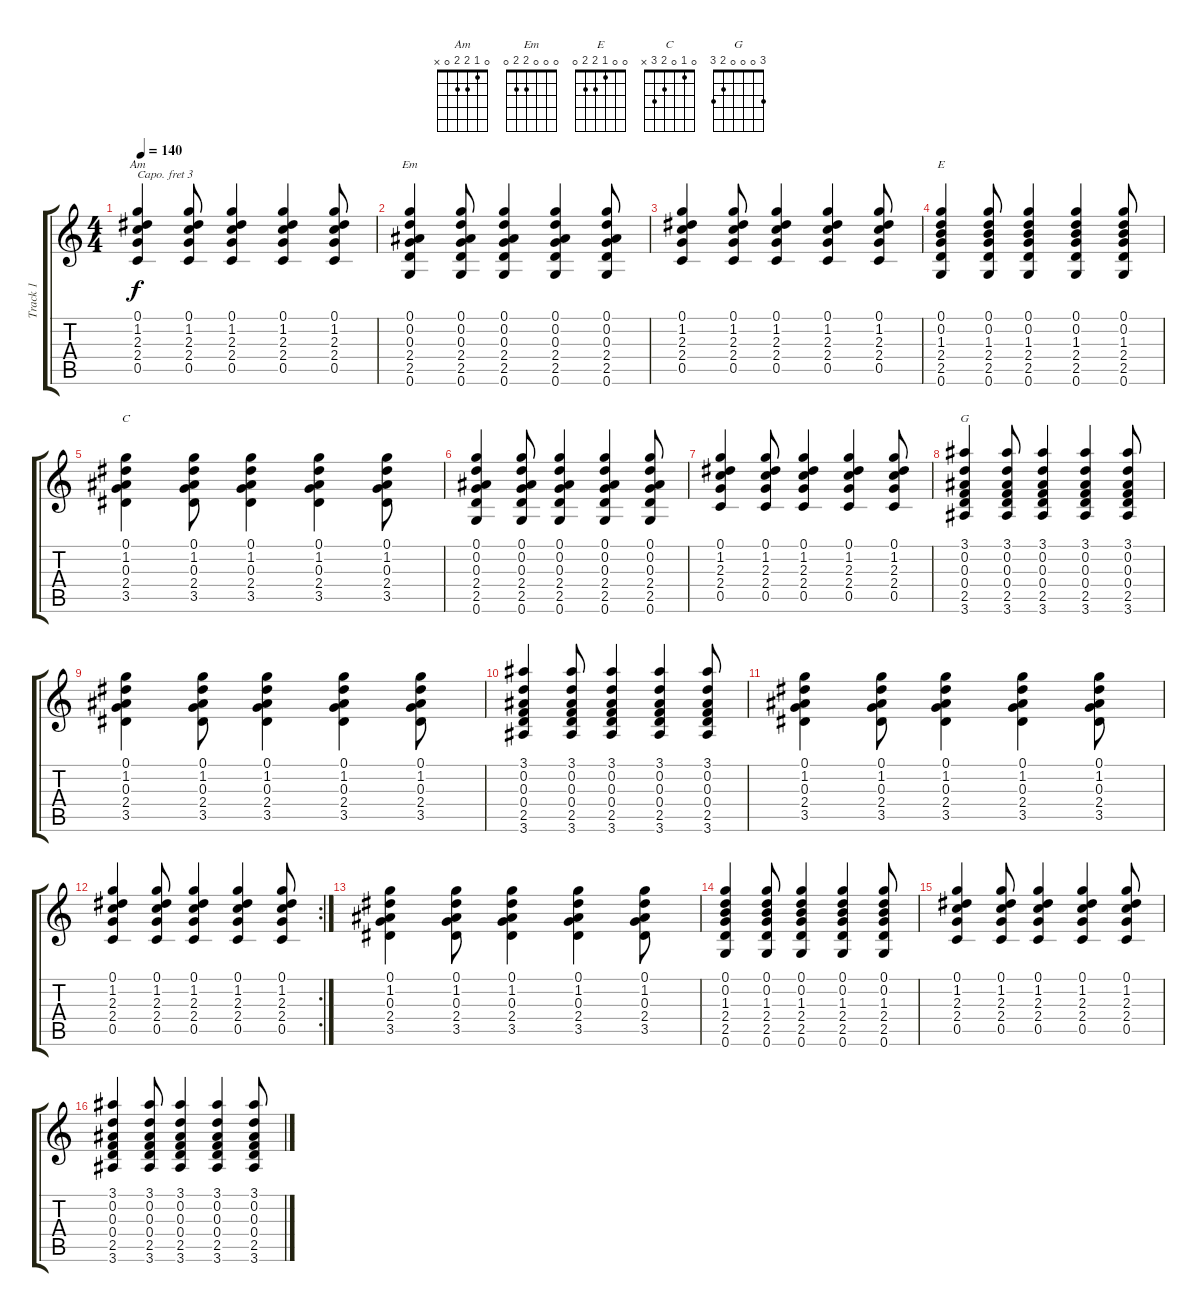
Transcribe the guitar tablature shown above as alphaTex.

\track ("Track 1" "Track 1") {instrument acousticguitarsteel}
\staff {score tabs}
\capo 3
\tuning (E4 B3 G3 D3 A2 E2) {hide}
\chord ("Am" 0 1 2 2 0 x)
\chord ("Em" 0 0 0 2 2 0)
\chord ("E" 0 0 1 2 2 0)
\chord ("C" 0 1 0 2 3 x)
\chord ("G" 3 0 0 0 2 3)
\ts (4 4)
\tempo 140
\clef g2
\ks c
(0.1 1.2 2.3 2.4 0.5).4{ch "Am" dy f} (0.1 1.2 2.3 2.4 0.5).8 (0.1 1.2 2.3 2.4 0.5).4 (0.1 1.2 2.3 2.4 0.5).4 (0.1 1.2 2.3 2.4 0.5).8 |
(0.1 0.2 0.3 2.4 2.5 0.6).4{ch "Em"} (0.1 0.2 0.3 2.4 2.5 0.6).8 (0.1 0.2 0.3 2.4 2.5 0.6).4 (0.1 0.2 0.3 2.4 2.5 0.6).4 (0.1 0.2 0.3 2.4 2.5 0.6).8 |
(0.1 1.2 2.3 2.4 0.5).4 (0.1 1.2 2.3 2.4 0.5).8 (0.1 1.2 2.3 2.4 0.5).4 (0.1 1.2 2.3 2.4 0.5).4 (0.1 1.2 2.3 2.4 0.5).8 |
(0.1 0.2 1.3 2.4 2.5 0.6).4{ch "E"} (0.1 0.2 1.3 2.4 2.5 0.6).8 (0.1 0.2 1.3 2.4 2.5 0.6).4 (0.1 0.2 1.3 2.4 2.5 0.6).4 (0.1 0.2 1.3 2.4 2.5 0.6).8 |
(0.1 1.2 0.3 2.4 3.5).4{ch "C"} (0.1 1.2 0.3 2.4 3.5).8 (0.1 1.2 0.3 2.4 3.5).4 (0.1 1.2 0.3 2.4 3.5).4 (0.1 1.2 0.3 2.4 3.5).8 |
(0.1 0.2 0.3 2.4 2.5 0.6).4 (0.1 0.2 0.3 2.4 2.5 0.6).8 (0.1 0.2 0.3 2.4 2.5 0.6).4 (0.1 0.2 0.3 2.4 2.5 0.6).4 (0.1 0.2 0.3 2.4 2.5 0.6).8 |
(0.1 1.2 2.3 2.4 0.5).4 (0.1 1.2 2.3 2.4 0.5).8 (0.1 1.2 2.3 2.4 0.5).4 (0.1 1.2 2.3 2.4 0.5).4 (0.1 1.2 2.3 2.4 0.5).8 |
(3.1 0.2 0.3 0.4 2.5 3.6).4{ch "G"} (3.1 0.2 0.3 0.4 2.5 3.6).8 (3.1 0.2 0.3 0.4 2.5 3.6).4 (3.1 0.2 0.3 0.4 2.5 3.6).4 (3.1 0.2 0.3 0.4 2.5 3.6).8 |
(0.1 1.2 0.3 2.4 3.5).4 (0.1 1.2 0.3 2.4 3.5).8 (0.1 1.2 0.3 2.4 3.5).4 (0.1 1.2 0.3 2.4 3.5).4 (0.1 1.2 0.3 2.4 3.5).8 |
(3.1 0.2 0.3 0.4 2.5 3.6).4 (3.1 0.2 0.3 0.4 2.5 3.6).8 (3.1 0.2 0.3 0.4 2.5 3.6).4 (3.1 0.2 0.3 0.4 2.5 3.6).4 (3.1 0.2 0.3 0.4 2.5 3.6).8 |
(0.1 1.2 0.3 2.4 3.5).4 (0.1 1.2 0.3 2.4 3.5).8 (0.1 1.2 0.3 2.4 3.5).4 (0.1 1.2 0.3 2.4 3.5).4 (0.1 1.2 0.3 2.4 3.5).8 |
\rc 2
(0.1 1.2 2.3 2.4 0.5).4 (0.1 1.2 2.3 2.4 0.5).8 (0.1 1.2 2.3 2.4 0.5).4 (0.1 1.2 2.3 2.4 0.5).4 (0.1 1.2 2.3 2.4 0.5).8 |
(0.1 1.2 0.3 2.4 3.5).4 (0.1 1.2 0.3 2.4 3.5).8 (0.1 1.2 0.3 2.4 3.5).4 (0.1 1.2 0.3 2.4 3.5).4 (0.1 1.2 0.3 2.4 3.5).8 |
(0.1 0.2 1.3 2.4 2.5 0.6).4 (0.1 0.2 1.3 2.4 2.5 0.6).8 (0.1 0.2 1.3 2.4 2.5 0.6).4 (0.1 0.2 1.3 2.4 2.5 0.6).4 (0.1 0.2 1.3 2.4 2.5 0.6).8 |
(0.1 1.2 2.3 2.4 0.5).4 (0.1 1.2 2.3 2.4 0.5).8 (0.1 1.2 2.3 2.4 0.5).4 (0.1 1.2 2.3 2.4 0.5).4 (0.1 1.2 2.3 2.4 0.5).8 |
(3.1 0.2 0.3 0.4 2.5 3.6).4 (3.1 0.2 0.3 0.4 2.5 3.6).8 (3.1 0.2 0.3 0.4 2.5 3.6).4 (3.1 0.2 0.3 0.4 2.5 3.6).4 (3.1 0.2 0.3 0.4 2.5 3.6).8
